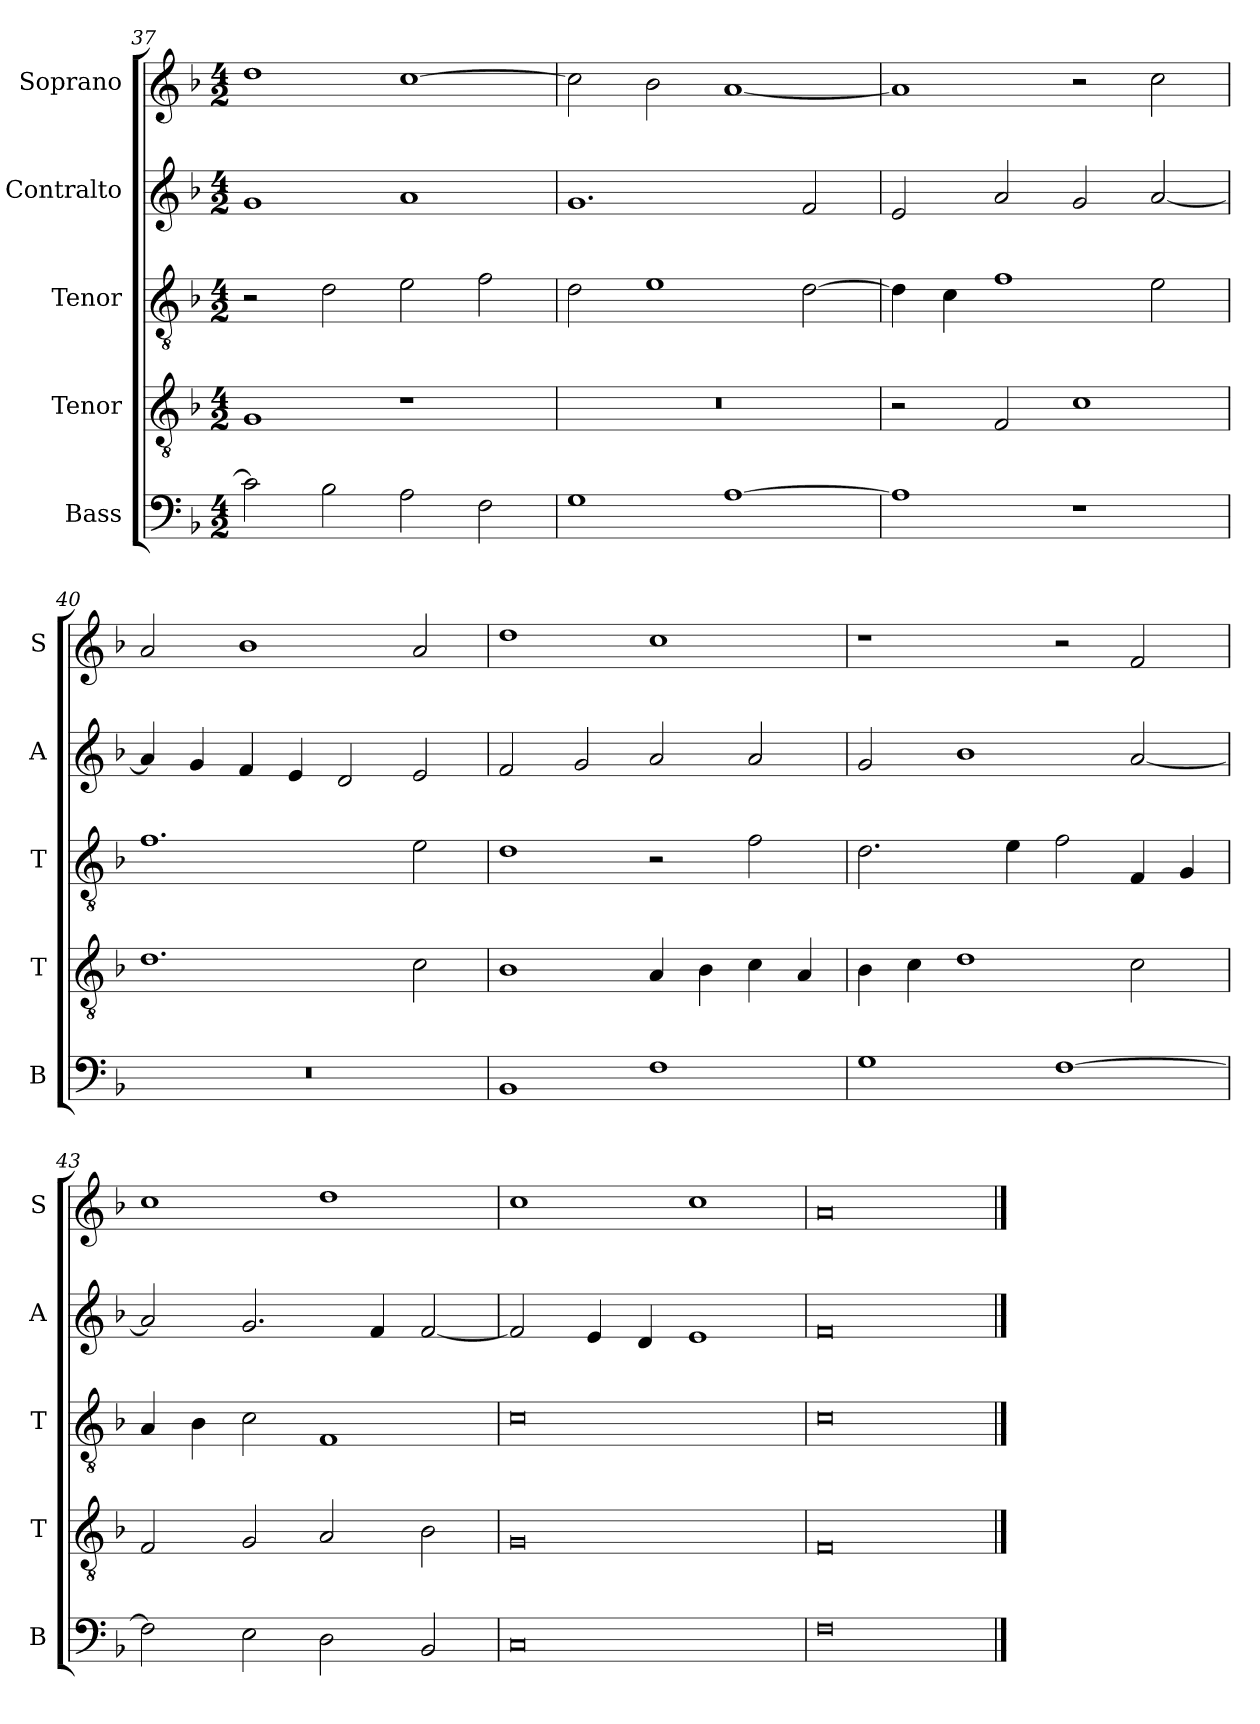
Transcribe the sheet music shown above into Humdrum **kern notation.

**kern	**kern	**kern	**kern	**kern
*part5	*part4	*part3	*part2	*part1
*staff5	*staff4	*staff3	*staff2	*staff1
*I"Bass	*I"Tenor	*I"Tenor	*I"Contralto	*I"Soprano
*I'B	*I'T	*I'T	*I'A	*I'S
*clefF4	*clefGv2	*clefGv2	*clefG2	*clefG2
*k[b-]	*k[b-]	*k[b-]	*k[b-]	*k[b-]
*F:ion	*F:ion	*F:ion	*F:ion	*F:ion
*M4/2	*M4/2	*M4/2	*M4/2	*M4/2
=37	=37	=37	=37	=37
2c]	1G	2r	1g	1dd
2B-	.	2d	.	.
2A	1r	2e	1a	[1cc
2F	.	2f	.	.
=38	=38	=38	=38	=38
1G	0r	2d	1.g	2cc]
.	.	1e	.	2b-
[1A	.	.	.	[1a
.	.	[2d	2f	.
=39	=39	=39	=39	=39
1A]	2r	4d]	2e	1a]
.	.	4c	.	.
.	2F	1f	2a	.
1r	1c	.	2g	2r
.	.	2e	[2a	2cc
=40	=40	=40	=40	=40
0r	1.d	1.f	4a]	2a
.	.	.	4g	.
.	.	.	4f	1b-
.	.	.	4e	.
.	.	.	2d	.
.	2c	2e	2e	2a
=41	=41	=41	=41	=41
1BB-	1B-	1d	2f	1dd
.	.	.	2g	.
1F	4A	2r	2a	1cc
.	4B-	.	.	.
.	4c	2f	2a	.
.	4A	.	.	.
=42	=42	=42	=42	=42
1G	4B-	2.d	2g	1r
.	4c	.	.	.
.	1d	.	1b-	.
.	.	4e	.	.
[1F	.	2f	.	2r
.	2c	4F	[2a	2f
.	.	4G	.	.
=43	=43	=43	=43	=43
2F]	2F	4A	2a]	1cc
.	.	4B-	.	.
2E	2G	2c	2.g	.
2D	2A	1F	.	1dd
.	.	.	4f	.
2BB-	2B-	.	[2f	.
=44	=44	=44	=44	=44
0C	0G	0c	2f]	1cc
.	.	.	4e	.
.	.	.	4d	.
.	.	.	1e	1cc
=45	=45	=45	=45	=45
0F	0F	0c	0f	0a
==	==	==	==	==
*-	*-	*-	*-	*-
